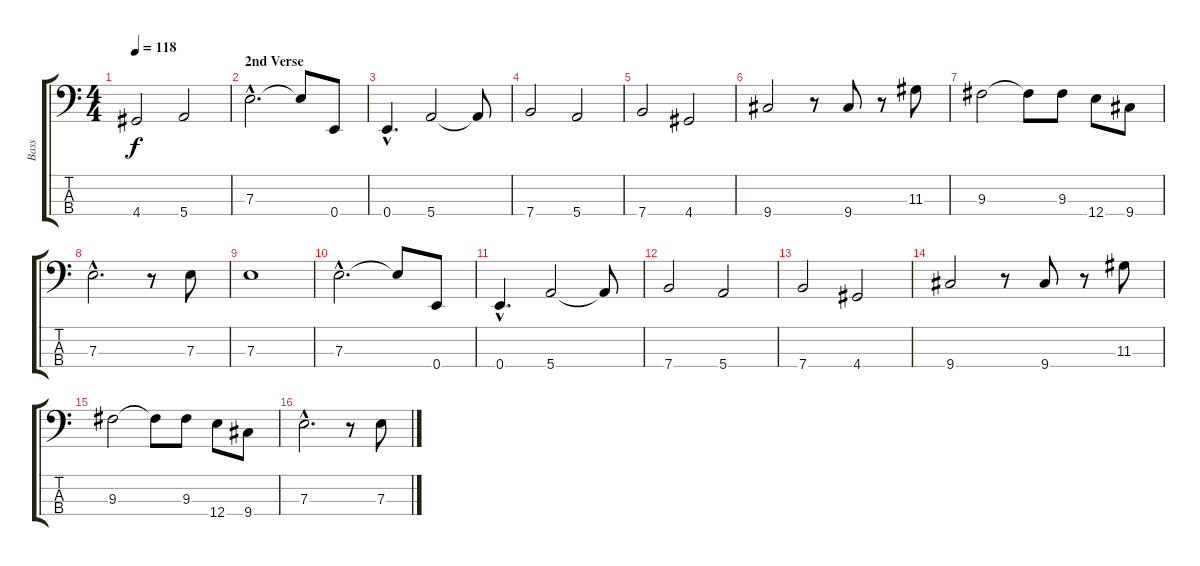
\track ("Bass" "Bass") {instrument electricbassfinger}
\staff {score tabs}
\tuning (G2 D2 A1 E1) {hide}
\ts (4 4)
\tempo 118
\clef f4
\ks c
4.4.2{dy f} 5.4.2 |
\section ("" "2nd Verse")
7.3{hac}.2{d} 7.3{t}.8 0.4.8 |
0.4{hac}.4{d} 5.4.2 5.4{t}.8 |
7.4.2 5.4.2 |
7.4.2 4.4.2 |
9.4.2 r.8 9.4.8 r.8 11.3.8 |
9.3.2 9.3{t}.8 9.3.8 12.4.8 9.4.8 |
7.3{hac}.2{d} r.8 7.3.8 |
7.3.1 |
7.3{hac}.2{d} 7.3{t}.8 0.4.8 |
0.4{hac}.4{d} 5.4.2 5.4{t}.8 |
7.4.2 5.4.2 |
7.4.2 4.4.2 |
9.4.2 r.8 9.4.8 r.8 11.3.8 |
9.3.2 9.3{t}.8 9.3.8 12.4.8 9.4.8 |
7.3{hac}.2{d} r.8 7.3.8
